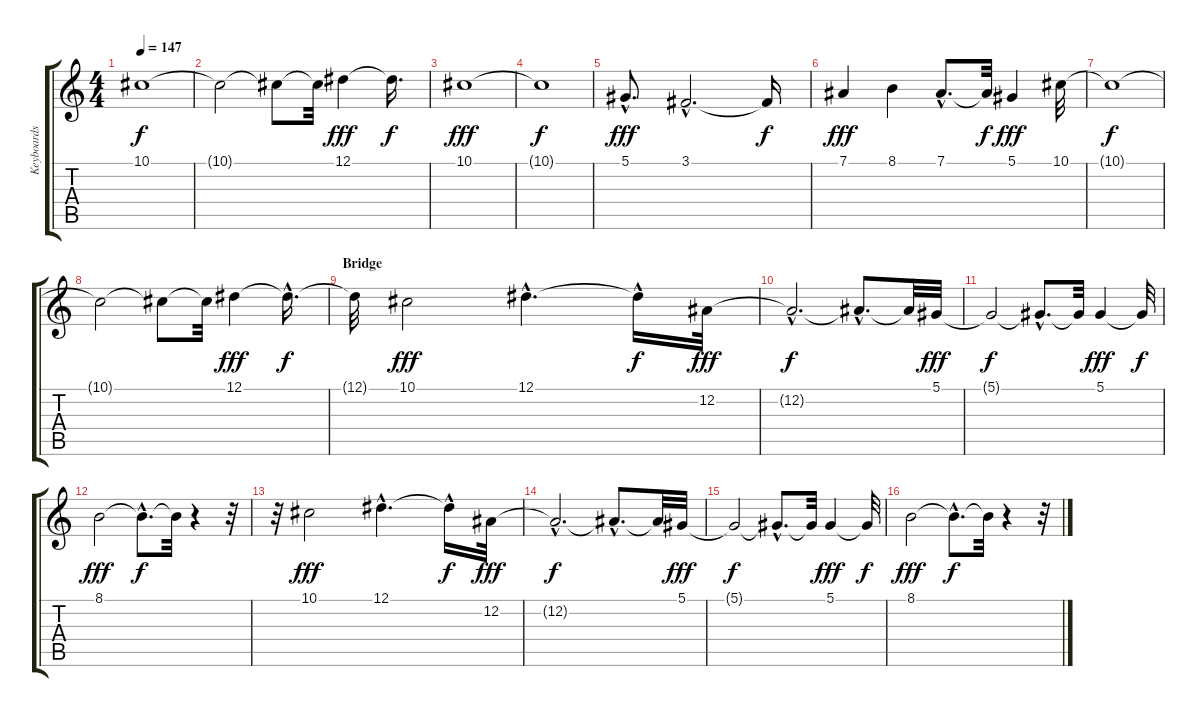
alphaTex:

\track ("Keyboards" "Keyboards") {instrument stringensemble1}
\staff {score tabs}
\tuning (Eb4 Bb3 Gb3 Db3 Ab2 Eb2) {hide}
\ts (4 4)
\tempo 147
\clef g2
\ks c
10.1{t}.1{dy f} |
10.1{t}.2 10.1{t}.8 10.1{t}.32 12.1.4{dy fff} 12.1{t}.16{d dy f} |
10.1.1{dy fff} |
10.1{t}.1{dy f} |
5.1{hac}.8{d dy fff} 3.1{hac}.2{d} 3.1{t}.16{dy f} |
7.1.4{dy fff} 8.1.4 7.1{hac}.8{d} 7.1{t}.32{dy f} 5.1.4{dy fff} 10.1.32 |
10.1{t}.1{dy f} |
10.1{t}.2 10.1{t}.8 10.1{t}.32 12.1.4{dy fff} 12.1{hac t}.16{d dy f} |
\section ("" "Bridge")
12.1{t}.32 10.1.2{dy fff} 12.1{hac}.4{d} 12.1{hac t}.16{dy f} 12.2.32{dy fff} |
12.2{hac t}.2{d dy f} 12.2{hac t}.8{d} 12.2{t}.32 5.1.32{dy fff} |
5.1{t}.2{dy f} 5.1{hac t}.8{d} 5.1{t}.32 5.1.4{dy fff} 5.1{t}.32{dy f} |
8.1.2{dy fff} 8.1{hac t}.8{d dy f} 8.1{t}.32 r.4 r.32 |
r.32 10.1.2{dy fff} 12.1{hac}.4{d} 12.1{hac t}.16{dy f} 12.2.32{dy fff} |
12.2{hac t}.2{d dy f} 12.2{hac t}.8{d} 12.2{t}.32 5.1.32{dy fff} |
5.1{t}.2{dy f} 5.1{hac t}.8{d} 5.1{t}.32 5.1.4{dy fff} 5.1{t}.32{dy f} |
8.1.2{dy fff} 8.1{hac t}.8{d dy f} 8.1{t}.32 r.4 r.32
